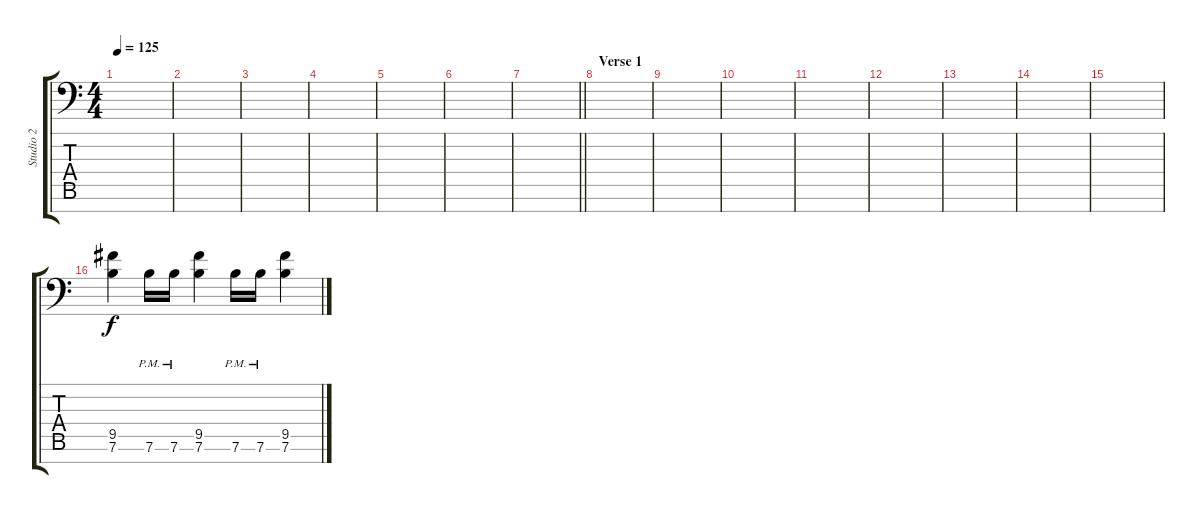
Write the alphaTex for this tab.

\track ("Studio 2" "Studio 2") {instrument distortionguitar}
\staff {score tabs}
\tuning (E4 B3 G3 D3 A2 E2 C-1) {hide}
\ts (4 4)
\tempo 125
\clef f4
\ks c
|
|
|
|
|
|
\barLineRight lightlight
|
\section ("" "Verse 1")
|
|
|
|
|
|
|
|
(9.5 7.6).4{lyrics (0 "") lyrics (1 "") lyrics (2 "") lyrics (3 "") lyrics (4 "")} 7.6{pm}.16 7.6{pm}.16 (9.5 7.6).4 7.6{pm}.16 7.6{pm}.16 (9.5 7.6).4
